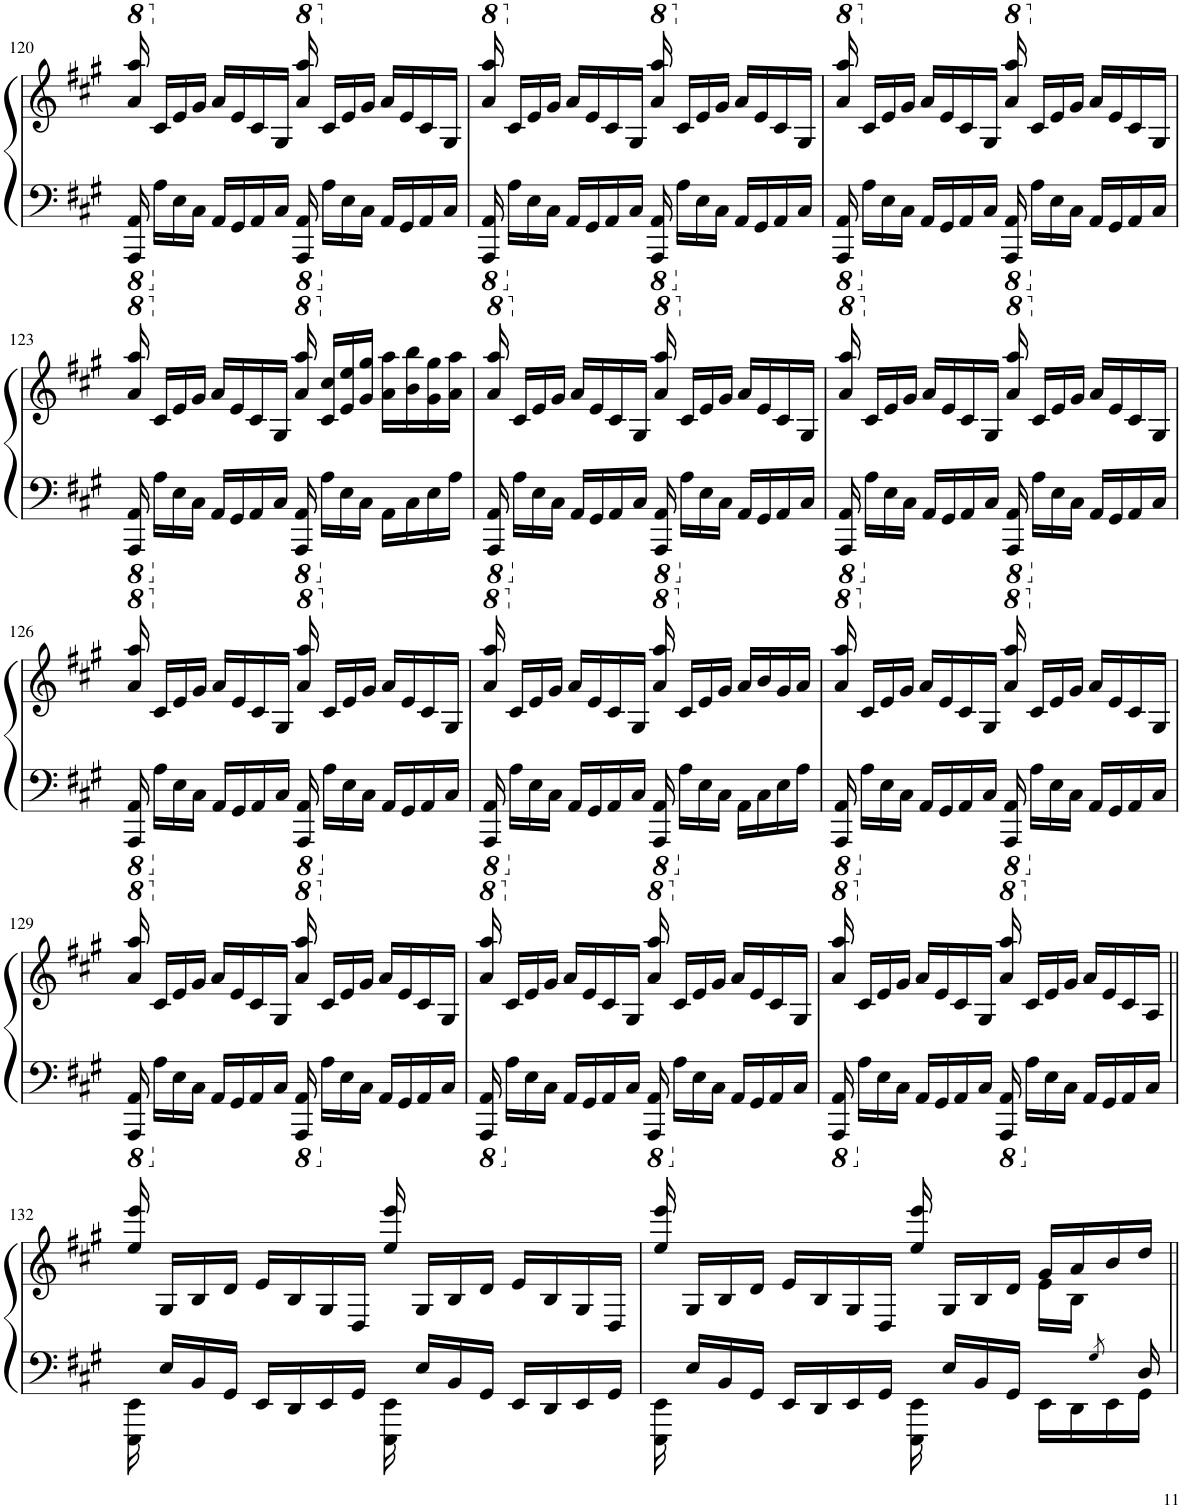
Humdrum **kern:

**kern	**kern
*part1	*part1
*staff2	*staff1
*I"Piano	*
*I'Pno.	*
!!LO:PB:g=z
*clefF4	*clefG2
*k[f#c#g#]	*k[f#c#g#]
*M4/4	*M4/4
*8ba	*
*	*8va
=120	=120
16AAAA/ 16AAA/	16aa/ 16aaa/
*X8ba	*
*	*X8va
16A\LL	16c#/LL
16E\	16e/
16C#\JJ	16g#/JJ
16AA/LL	16a/LL
16GG#/	16e/
16AA/	16c#/
16C#/JJ	16G#/JJ
*8ba	*
*	*8va
16AAAA/ 16AAA/	16aa/ 16aaa/
*X8ba	*
*	*X8va
16A\LL	16c#/LL
16E\	16e/
16C#\JJ	16g#/JJ
16AA/LL	16a/LL
16GG#/	16e/
16AA/	16c#/
16C#/JJ	16G#/JJ
=121	=121
*8ba	*
*	*8va
16AAAA/ 16AAA/	16aa/ 16aaa/
*X8ba	*
*	*X8va
16A\LL	16c#/LL
16E\	16e/
16C#\JJ	16g#/JJ
16AA/LL	16a/LL
16GG#/	16e/
16AA/	16c#/
16C#/JJ	16G#/JJ
*8ba	*
*	*8va
16AAAA/ 16AAA/	16aa/ 16aaa/
*X8ba	*
*	*X8va
16A\LL	16c#/LL
16E\	16e/
16C#\JJ	16g#/JJ
16AA/LL	16a/LL
16GG#/	16e/
16AA/	16c#/
16C#/JJ	16G#/JJ
=122	=122
*8ba	*
*	*8va
16AAAA/ 16AAA/	16aa/ 16aaa/
*X8ba	*
*	*X8va
16A\LL	16c#/LL
16E\	16e/
16C#\JJ	16g#/JJ
16AA/LL	16a/LL
16GG#/	16e/
16AA/	16c#/
16C#/JJ	16G#/JJ
*8ba	*
*	*8va
16AAAA/ 16AAA/	16aa/ 16aaa/
*X8ba	*
*	*X8va
16A\LL	16c#/LL
16E\	16e/
16C#\JJ	16g#/JJ
16AA/LL	16a/LL
16GG#/	16e/
16AA/	16c#/
16C#/JJ	16G#/JJ
!!LO:LB:g=z
=123	=123
*8ba	*
*	*8va
16AAAA/ 16AAA/	16aa/ 16aaa/
*X8ba	*
*	*X8va
16A\LL	16c#/LL
16E\	16e/
16C#\JJ	16g#/JJ
16AA/LL	16a/LL
16GG#/	16e/
16AA/	16c#/
16C#/JJ	16G#/JJ
*8ba	*
*	*8va
16AAAA/ 16AAA/	16aa/ 16aaa/
*X8ba	*
*	*X8va
16A\LL	16c#/ 16cc#/LL
16E\	16e/ 16ee/
16C#\JJ	16g#/ 16gg#/JJ
16AA\LL	16a\ 16aa\LL
16C#\	16b\ 16bb\
16E\	16g#\ 16gg#\
16A\JJ	16a\ 16aa\JJ
=124	=124
*8ba	*
*	*8va
16AAAA/ 16AAA/	16aa/ 16aaa/
*X8ba	*
*	*X8va
16A\LL	16c#/LL
16E\	16e/
16C#\JJ	16g#/JJ
16AA/LL	16a/LL
16GG#/	16e/
16AA/	16c#/
16C#/JJ	16G#/JJ
*8ba	*
*	*8va
16AAAA/ 16AAA/	16aa/ 16aaa/
*X8ba	*
*	*X8va
16A\LL	16c#/LL
16E\	16e/
16C#\JJ	16g#/JJ
16AA/LL	16a/LL
16GG#/	16e/
16AA/	16c#/
16C#/JJ	16G#/JJ
=125	=125
*8ba	*
*	*8va
16AAAA/ 16AAA/	16aa/ 16aaa/
*X8ba	*
*	*X8va
16A\LL	16c#/LL
16E\	16e/
16C#\JJ	16g#/JJ
16AA/LL	16a/LL
16GG#/	16e/
16AA/	16c#/
16C#/JJ	16G#/JJ
*8ba	*
*	*8va
16AAAA/ 16AAA/	16aa/ 16aaa/
*X8ba	*
*	*X8va
16A\LL	16c#/LL
16E\	16e/
16C#\JJ	16g#/JJ
16AA/LL	16a/LL
16GG#/	16e/
16AA/	16c#/
16C#/JJ	16G#/JJ
!!LO:LB:g=z
=126	=126
*8ba	*
*	*8va
16AAAA/ 16AAA/	16aa/ 16aaa/
*X8ba	*
*	*X8va
16A\LL	16c#/LL
16E\	16e/
16C#\JJ	16g#/JJ
16AA/LL	16a/LL
16GG#/	16e/
16AA/	16c#/
16C#/JJ	16G#/JJ
*8ba	*
*	*8va
16AAAA/ 16AAA/	16aa/ 16aaa/
*X8ba	*
*	*X8va
16A\LL	16c#/LL
16E\	16e/
16C#\JJ	16g#/JJ
16AA/LL	16a/LL
16GG#/	16e/
16AA/	16c#/
16C#/JJ	16G#/JJ
=127	=127
*8ba	*
*	*8va
16AAAA/ 16AAA/	16aa/ 16aaa/
*X8ba	*
*	*X8va
16A\LL	16c#/LL
16E\	16e/
16C#\JJ	16g#/JJ
16AA/LL	16a/LL
16GG#/	16e/
16AA/	16c#/
16C#/JJ	16G#/JJ
*8ba	*
*	*8va
16AAAA/ 16AAA/	16aa/ 16aaa/
*X8ba	*
*	*X8va
16A\LL	16c#/LL
16E\	16e/
16C#\JJ	16g#/JJ
16AA\LL	16a/LL
16C#\	16b/
16E\	16g#/
16A\JJ	16a/JJ
=128	=128
*8ba	*
*	*8va
16AAAA/ 16AAA/	16aa/ 16aaa/
*X8ba	*
*	*X8va
16A\LL	16c#/LL
16E\	16e/
16C#\JJ	16g#/JJ
16AA/LL	16a/LL
16GG#/	16e/
16AA/	16c#/
16C#/JJ	16G#/JJ
*8ba	*
*	*8va
16AAAA/ 16AAA/	16aa/ 16aaa/
*X8ba	*
*	*X8va
16A\LL	16c#/LL
16E\	16e/
16C#\JJ	16g#/JJ
16AA/LL	16a/LL
16GG#/	16e/
16AA/	16c#/
16C#/JJ	16G#/JJ
!!LO:LB:g=z
=129	=129
*8ba	*
*	*8va
16AAAA/ 16AAA/	16aa/ 16aaa/
*X8ba	*
*	*X8va
16A\LL	16c#/LL
16E\	16e/
16C#\JJ	16g#/JJ
16AA/LL	16a/LL
16GG#/	16e/
16AA/	16c#/
16C#/JJ	16G#/JJ
*8ba	*
*	*8va
16AAAA/ 16AAA/	16aa/ 16aaa/
*X8ba	*
*	*X8va
16A\LL	16c#/LL
16E\	16e/
16C#\JJ	16g#/JJ
16AA/LL	16a/LL
16GG#/	16e/
16AA/	16c#/
16C#/JJ	16G#/JJ
=130	=130
*8ba	*
*	*8va
16AAAA/ 16AAA/	16aa/ 16aaa/
*X8ba	*
*	*X8va
16A\LL	16c#/LL
16E\	16e/
16C#\JJ	16g#/JJ
16AA/LL	16a/LL
16GG#/	16e/
16AA/	16c#/
16C#/JJ	16G#/JJ
*8ba	*
*	*8va
16AAAA/ 16AAA/	16aa/ 16aaa/
*X8ba	*
*	*X8va
16A\LL	16c#/LL
16E\	16e/
16C#\JJ	16g#/JJ
16AA/LL	16a/LL
16GG#/	16e/
16AA/	16c#/
16C#/JJ	16G#/JJ
=131	=131
*8ba	*
*	*8va
16AAAA/ 16AAA/	16aa/ 16aaa/
*X8ba	*
*	*X8va
16A\LL	16c#/LL
16E\	16e/
16C#\JJ	16g#/JJ
16AA/LL	16a/LL
16GG#/	16e/
16AA/	16c#/
16C#/JJ	16G#/JJ
*8ba	*
*	*8va
16AAAA/ 16AAA/	16aa/ 16aaa/
*X8ba	*
*	*X8va
16A\LL	16c#/LL
16E\	16e/
16C#\JJ	16g#/JJ
16AA/LL	16a/LL
16GG#/	16e/
16AA/	16c#/
16C#/JJ	16A/JJ
!!LO:LB:g=z
=132||	=132||
16EEE\ 16EE\	16ee/ 16eee/
16E/LL	16G#/LL
16BB/	16B/
16GG#/JJ	16d/JJ
16EE/LL	16e/LL
16DD/	16B/
16EE/	16G#/
16GG#/JJ	16D/JJ
16EEE\ 16EE\	16ee/ 16eee/
16E/LL	16G#/LL
16BB/	16B/
16GG#/JJ	16d/JJ
16EE/LL	16e/LL
16DD/	16B/
16EE/	16G#/
16GG#/JJ	16D/JJ
=133	=133
*^	*^
16EEE\ 16EE\	2...ryy	16ee/ 16eee/	2.ryy
16E/LL	.	16G#/LL	.
16BB/	.	16B/	.
16GG#/JJ	.	16d/JJ	.
16EE/LL	.	16e/LL	.
16DD/	.	16B/	.
16EE/	.	16G#/	.
16GG#/JJ	.	16D/JJ	.
16EEE\ 16EE\	.	16ee/ 16eee/	.
16E/LL	.	16G#/LL	.
16BB/	.	16B/	.
16GG#/JJ	.	16d/JJ	.
16EE\LL	.	16g#/LL	16e\LL
16DD\	.	16a/	16B\JJ
8qG#/	.	.	.
16EE\	.	16b/	8ryy
16GG#\JJ	16D/	16dd/JJ	.
*v	*v	*	*
*	*v	*v
=||	=||
*-	*-
